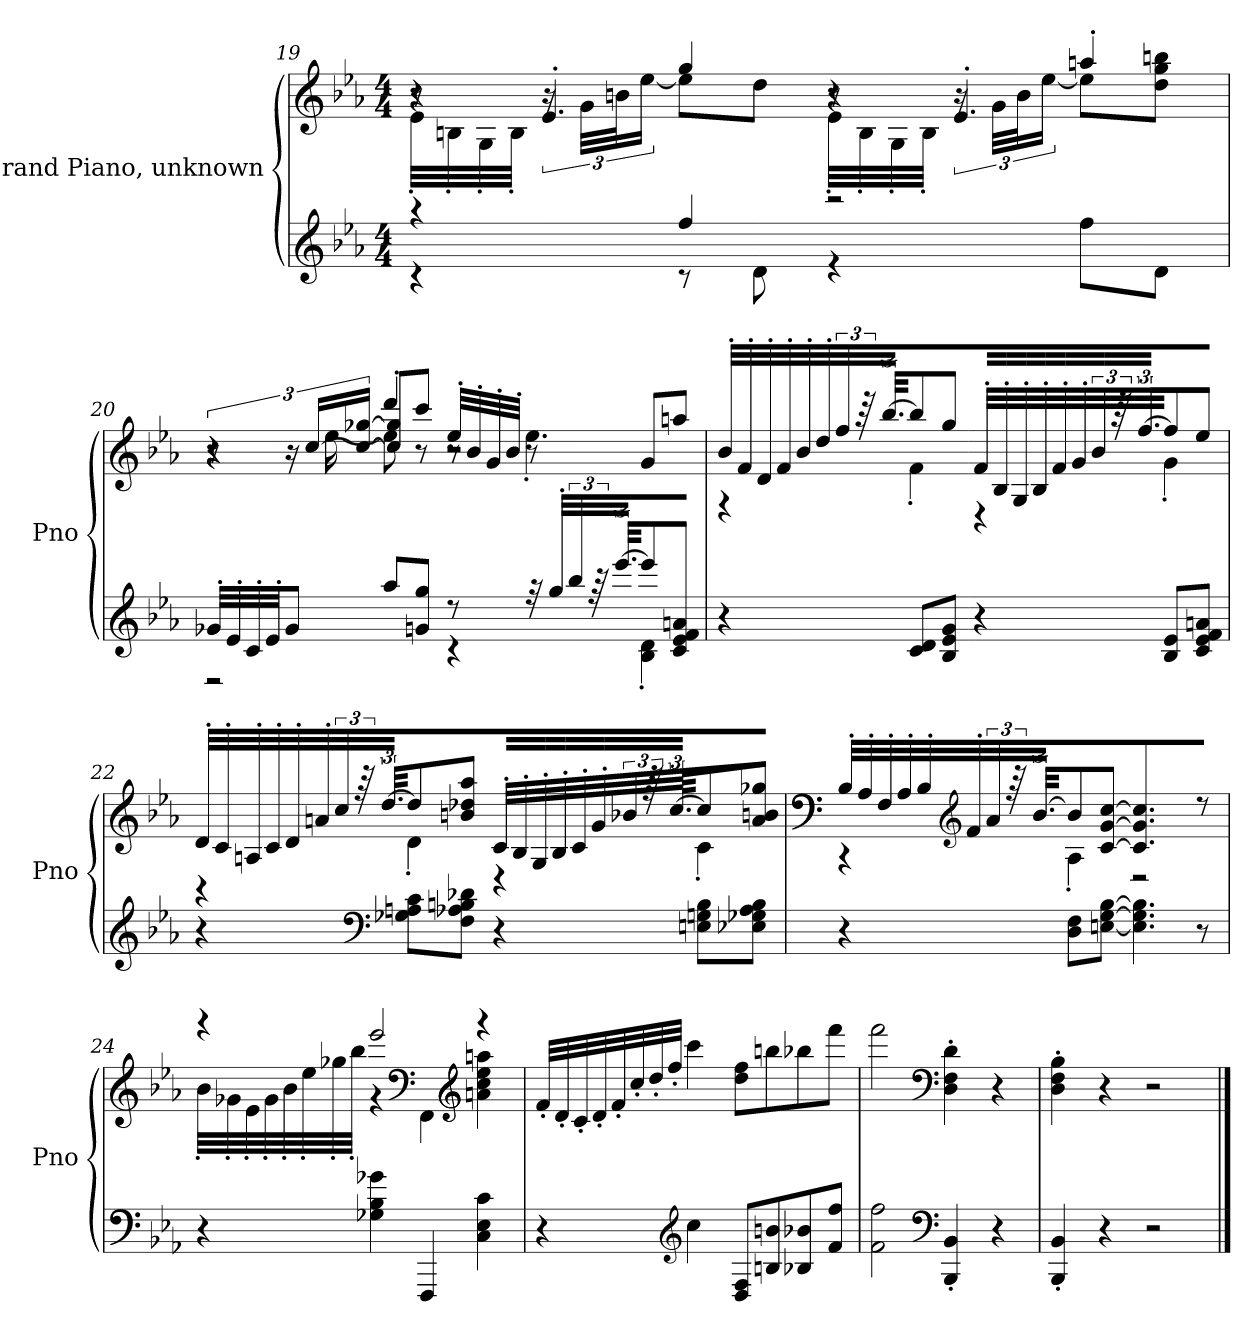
**kern	**kern
*part1	*part1
*staff2	*staff1
*I"Grand Piano, unknown	*
*I'Pno	*
!!LO:LB:g=z
*clefG2	*clefG2
*k[b-e-a-]	*k[b-e-a-]
*M4/4	*M4/4
=19	=19
*^	*^
*	*	*	*^
4r	4r	4r	32e-'\LLL	8r
.	.	.	32Bn'\	.
.	.	.	32G'\	.
.	.	.	32B'\JJJ	.
.	.	.	24r	4.e-'/
.	.	.	48g\LLL	.
.	.	.	48bn\J	.
.	.	.	[24ee-\JJ	.
4ff/	8r	4gg/	8ee-\L]	.
.	8d\	.	8dd\J	.
2r	4r	4r	32e-'\LLL	8r
.	.	.	32B'\	.
.	.	.	32G'\	.
.	.	.	32B'\JJJ	.
.	.	.	24r	4.e-'/
.	.	.	48g\LLL	.
.	.	.	48b\J	.
.	.	.	[24ee-\JJ	.
.	8ff\L	4aan'/	8ee-\L]	.
.	8d\J	.	8dd\ 8gg\ 8bbn\J	.
!!LO:PB:g=z	!!	!!
=20	=20	=20	=20	=20
32g-X'/LLL	2r	4r	8r	6r
32e-'/	.	.	.	.
32c'/	.	.	.	.
32e-'/JJ	.	.	.	.
8g-/J	.	.	16r	.
.	.	.	.	[24cc/LL
.	.	.	[16ee-\	.
.	.	.	.	24cc/_ [24gg-X/JJ
8aa-/L	.	4ddd'/	8ee-\]	8cc/] 8gg-/]L
8gn/ 8gg/J	.	.	8r	8ccc/J
8r	4r	2r	8r	32ee-'/LLL
.	.	.	.	32b-'/
.	.	.	.	32g'/
.	.	.	.	32b-'/JJJ
32r	.	.	4.ee-'\	8r
32gg'/LLL	.	.	.	.
48bb-/JJJ	.	.	.	.
96r	.	.	.	.
[48.eee-/KKL	.	.	.	.
8eee-/]	4B-\' 4d\'	.	.	8g/L
8c/ 8e-/ 8f/ 8an/J	.	.	.	8aan/J
*v	*v	*	*	*
*	*	*v	*v
!!LO:LB:g=z
=21	=21	=21
4r	32b-'/LLL	4r
.	32f'/	.
.	32d'/	.
.	32f'/	.
.	32b-'/	.
.	32dd'/	.
.	48ff/JJJ	.
.	96r	.
.	[48.bb-/KKL	.
8c/ 8d/L	8bb-/]	4f'\
8B-/ 8e-/ 8g/J	8gg/J	.
4r	32f'/LLL	4r
.	32B-'/	.
.	32G'/	.
.	32B-'/	.
.	32f'/	.
.	32g'/	.
.	48b-/JJJ	.
.	96r	.
.	[48.ff/KKL	.
8B-/ 8e-/L	8ff/]	4g'\
8c/ 8e-/ 8f/ 8an/J	8ee-/J	.
!!LO:LB:g=z	!!
=22	=22	=22
4r	32d'/LLL	4r
.	32c'/	.
.	32An'/	.
.	32c'/	.
.	32d'/	.
.	32an'/	.
.	48cc/JJJ	.
.	96r	.
.	[48.dd/KKL	.
*clefF4	*	*
8G-X\ 8An\ 8c\L	8dd/]	4d'\
8F\ 8A-X\ 8Bn\ 8d-X\J	8bn/ 8dd-X/ 8aa-/J	.
4r	32c'/LLL	4r
.	32B-'/	.
.	32G'/	.
.	32B-'/	.
.	32c'/	.
.	32g'/	.
.	48b-X/JJJ	.
.	96r	.
.	[48.cc/KKL	.
8En\ 8Gn\ 8B\L	8cc/]	4c'\
8E-X\ 8G-X\ 8A-\ 8B\J	8a/ 8bn/ 8gg-X/J	.
!!LO:LB:g=z	!!
=23	=23	=23
*	*clefF4	*
4r	32B-'/LLL	4r
.	32A-'/	.
.	32F'/	.
.	32A-'/	.
.	32B-'/	.
*	*clefG2	*
.	32f'/	.
.	48a-/JJJ	.
.	96r	.
.	[48.b-/KKL	.
8D\ 8F\L	8b-/]	4A-'\
[8En\ [8G\ [8B-\J	[8c/ [8g/ [8cc/J	.
4.E\] 4.G\] 4.B-\]	4.c/] 4.g/] 4.cc/]	2r
8r	8r	.
=24	=24	=24
4r	4r	32b-'\LLL
.	.	32g-X'\
.	.	32e-'\
.	.	32g-'\
.	.	32b-'\
.	.	32ee-'\
.	.	32gg-X'\
.	.	32bb-'\JJJ
4G-X\ 4B-\ 4g-X\	2eee-/	4r
*	*clefF4	*
4FFF/	.	4FF\
*	*clefG2	*
4C\ 4E-\ 4c\	4r	4an\ 4cc\ 4ee-\ 4aan\
*	*v	*v
!!LO:LB:g=z
=25	=25
4r	32f'/LLL
.	32d'/
.	32c'/
.	32d'/
.	32f'/
.	32cc'/
.	32dd'/
.	32ff'/JJJ
*clefG2	*
4cc\	4ccc\
8D/ 8F/L	8dd\ 8ff\L
8Bn/ 8bn/	8bbn\
8B-X/ 8b-X/	8bb-X\
8f/ 8ff/J	8fff\J
=26	=26
2f\ 2ff\	2fff\
*clefF4	*clefF4
4BBB-/' 4BB-/'	4D\' 4F\' 4d\'
4r	4r
=27	=27
4BBB-/' 4BB-/'	4D\' 4F\' 4B-\'
4r	4r
2r	2r
==	==
*-	*-
